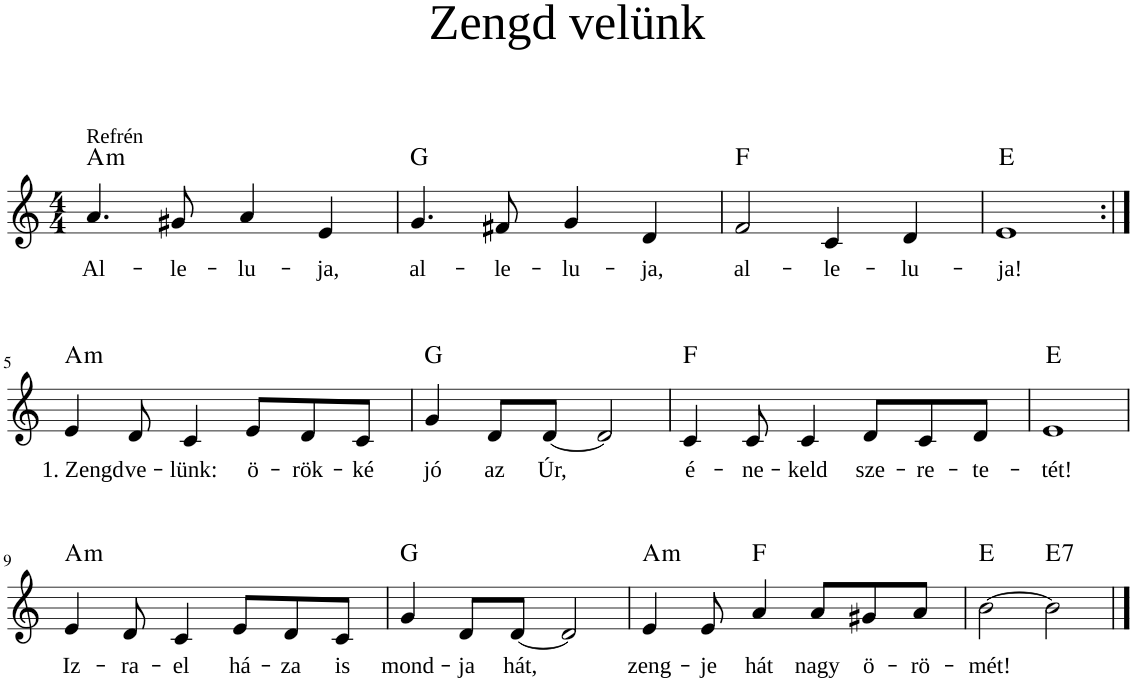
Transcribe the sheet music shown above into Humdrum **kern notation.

**kern	**text	**harte
*part1	*part1	*part1
*staff1	*staff1	*
*I"Voice	*	*
*clefG2	*	*
*k[]	*	*
*M4/4	*	*
=1	=1	=1
!LO:TX:a:t=Refrén	!	!
!	!LO:LY:b	!LO:H:kt=m
4.a/	Al-	A:min
!	!LO:LY:b	!
8g#X/	-le-	.
!	!LO:LY:b	!
4a/	-lu-	.
!	!LO:LY:b	!
4e/	-ja,	.
=2	=2	=2
!	!LO:LY:b	!
4.g/	al-	G:maj
!	!LO:LY:b	!
8f#X/	-le-	.
!	!LO:LY:b	!
4g/	-lu-	.
!	!LO:LY:b	!
4d/	-ja,	.
=3	=3	=3
!	!LO:LY:b	!
2f/	al-	F:maj
!	!LO:LY:b	!
4c/	-le-	.
!	!LO:LY:b	!
4d/	-lu-	.
=4	=4	=4
!	!LO:LY:b	!
1e	-ja!	E:maj
!!LO:LB:g=z
=5:|!	=5:|!	=5:|!
!	!LO:LY:b	!LO:H:kt=m
4e/	1. Zengd	A:min
!	!LO:LY:b	!
8d/	ve-	.
!	!LO:LY:b	!
4c/	-lünk:	.
!	!LO:LY:b	!
8e/L	ö-	.
!	!LO:LY:b	!
8d/	-rök-	.
!	!LO:LY:b	!
8c/J	-ké	.
=6	=6	=6
!	!LO:LY:b	!
4g/	jó	G:maj
!	!LO:LY:b	!
8d/L	az	.
!	!LO:LY:b	!
[8d/J	Úr,	.
2d/]	.	.
=7	=7	=7
!	!LO:LY:b	!
4c/	é-	F:maj
!	!LO:LY:b	!
8c/	-ne-	.
!	!LO:LY:b	!
4c/	-keld	.
!	!LO:LY:b	!
8d/L	sze-	.
!	!LO:LY:b	!
8c/	-re-	.
!	!LO:LY:b	!
8d/J	-te-	.
=8	=8	=8
!	!LO:LY:b	!
1e	-tét!	E:maj
!!LO:LB:g=z
=9	=9	=9
!	!LO:LY:b	!LO:H:kt=m
4e/	Iz-	A:min
!	!LO:LY:b	!
8d/	-ra-	.
!	!LO:LY:b	!
4c/	-el	.
!	!LO:LY:b	!
8e/L	há-	.
!	!LO:LY:b	!
8d/	-za	.
!	!LO:LY:b	!
8c/J	is	.
=10	=10	=10
!	!LO:LY:b	!
4g/	mond-	G:maj
!	!LO:LY:b	!
8d/L	-ja	.
!	!LO:LY:b	!
[8d/J	hát,	.
2d/]	.	.
=11	=11	=11
!	!LO:LY:b	!LO:H:kt=m
4e/	zeng-	A:min
!	!LO:LY:b	!
8e/	-je	.
!	!LO:LY:b	!
4a/	hát	F:maj
!	!LO:LY:b	!
8a/L	nagy	.
!	!LO:LY:b	!
8g#X/	ö-	.
!	!LO:LY:b	!
8a/J	-rö-	.
=12	=12	=12
!	!LO:LY:b	!
[2b\	-mét!	E:maj
!	!	!LO:H:kt=7
2b\]	.	E:7
==	==	==
*-	*-	*-
